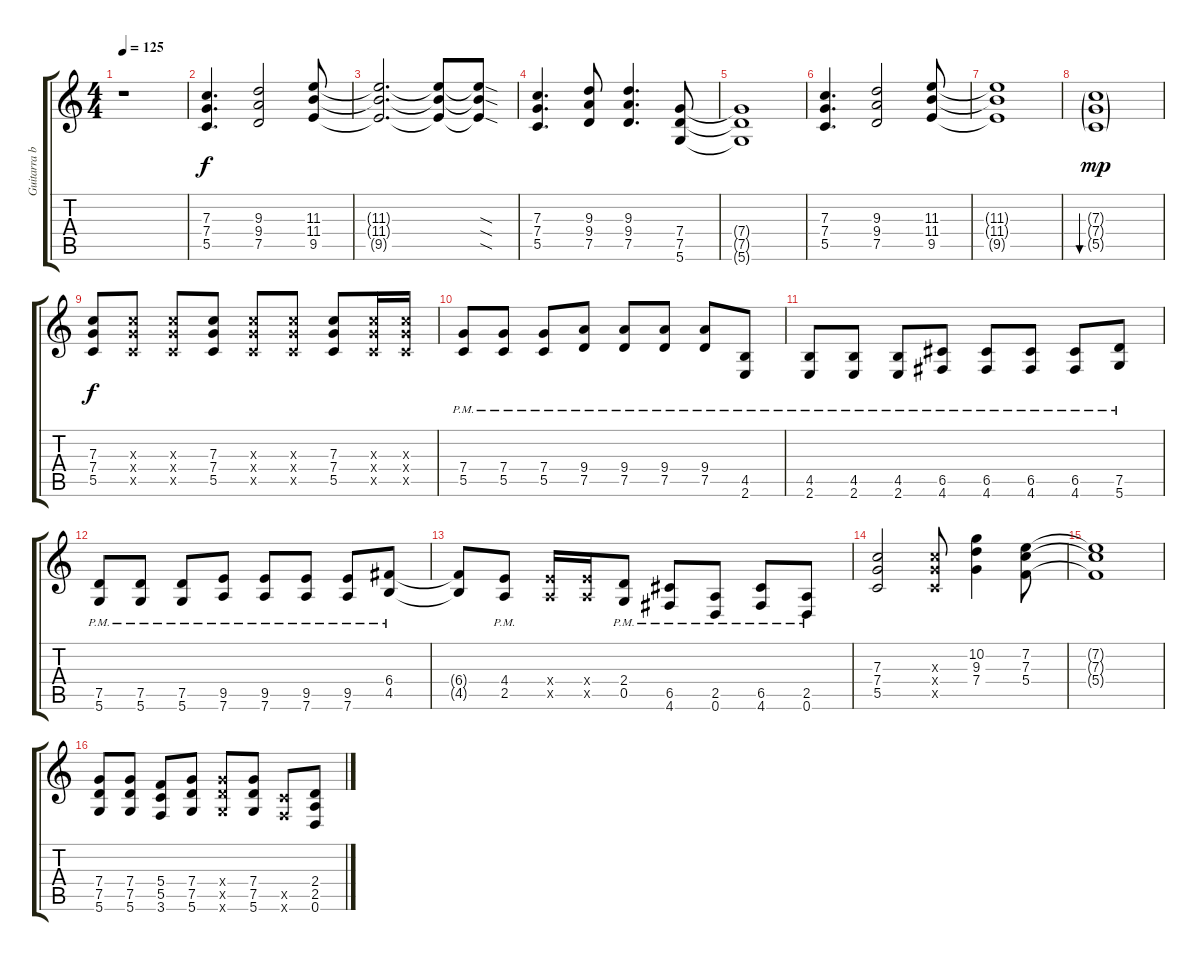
\track ("Guitarra base" "Guitarra b") {instrument overdrivenguitar}
\staff {score tabs}
\tuning (D4 A3 F3 C3 G2 D2) {hide}
\ts (4 4)
\tempo 125
\clef g2
\ks c
r.1{dy f} |
(7.3 7.4 5.5).4{d} (9.3 9.4 7.5).2 (11.3 11.4 9.5).8 |
(11.3{t} 11.4{t} 9.5{t}).2{d} (11.3{t} 11.4{t} 9.5{t}).8 (11.3{sod t} 11.4{sod t} 9.5{sod t}).8 |
(7.3 7.4 5.5).4{d} (9.3 9.4 7.5).8 (9.3 9.4 7.5).4{d} (7.4 7.5 5.6).8 |
(7.4{t} 7.5{t} 5.6{t}).1 |
(7.3 7.4 5.5).4{d} (9.3 9.4 7.5).2 (11.3 11.4 9.5).8 |
(11.3{t} 11.4{t} 9.5{t}).1 |
(7.3{g} 7.4{g} 5.5{g}).1{bu 480 dy mp} |
(7.3 7.4 5.5).8{dy f} (7.3{x} 7.4{x} 5.5{x}).8 (7.3{x} 7.4{x} 5.5{x}).8 (7.3 7.4 5.5).8 (7.3{x} 7.4{x} 5.5{x}).8 (7.3{x} 7.4{x} 5.5{x}).8 (7.3 7.4 5.5).8 (7.3{x} 7.4{x} 5.5{x}).16 (7.3{x} 7.4{x} 5.5{x}).16 |
(7.4{pm} 5.5{pm}).8 (7.4{pm} 5.5{pm}).8 (7.4{pm} 5.5{pm}).8 (9.4{pm} 7.5{pm}).8 (9.4{pm} 7.5{pm}).8 (9.4{pm} 7.5{pm}).8 (9.4{pm} 7.5{pm}).8 (4.5{pm} 2.6{pm}).8 |
(4.5{pm} 2.6{pm}).8 (4.5{pm} 2.6{pm}).8 (4.5{pm} 2.6{pm}).8 (6.5{pm} 4.6{pm}).8 (6.5{pm} 4.6{pm}).8 (6.5{pm} 4.6{pm}).8 (6.5{pm} 4.6{pm}).8 (7.5{pm} 5.6{pm}).8 |
(7.5{pm} 5.6{pm}).8 (7.5{pm} 5.6{pm}).8 (7.5{pm} 5.6{pm}).8 (9.5{pm} 7.6{pm}).8 (9.5{pm} 7.6{pm}).8 (9.5{pm} 7.6{pm}).8 (9.5{pm} 7.6{pm}).8 (6.4{pm} 4.5{pm}).8 |
(6.4{t} 4.5{t}).8 (4.4{pm} 2.5{pm}).8 (4.4{x} 2.5{x}).16 (4.4{x} 2.5{x}).16 (2.4{pm} 0.5{pm}).8 (6.5{pm} 4.6{pm}).8 (2.5{pm} 0.6{pm}).8 (6.5{pm} 4.6{pm}).8 (2.5{pm} 0.6{pm}).8 |
(7.3 7.4 5.5).2 (7.3{x} 7.4{x} 5.5{x}).8 (10.2 9.3 7.4).4 (7.2 7.3 5.4).8 |
(7.2{t} 7.3{t} 5.4{t}).1 |
(7.4 7.5 5.6).8 (7.4 7.5 5.6).8 (5.4 5.5 3.6).8 (7.4 7.5 5.6).8 (7.4{x} 7.5{x} 5.6{x}).8 (7.4 7.5 5.6).8 (5.5{x} 3.6{x}).8 (2.4 2.5 0.6).8
